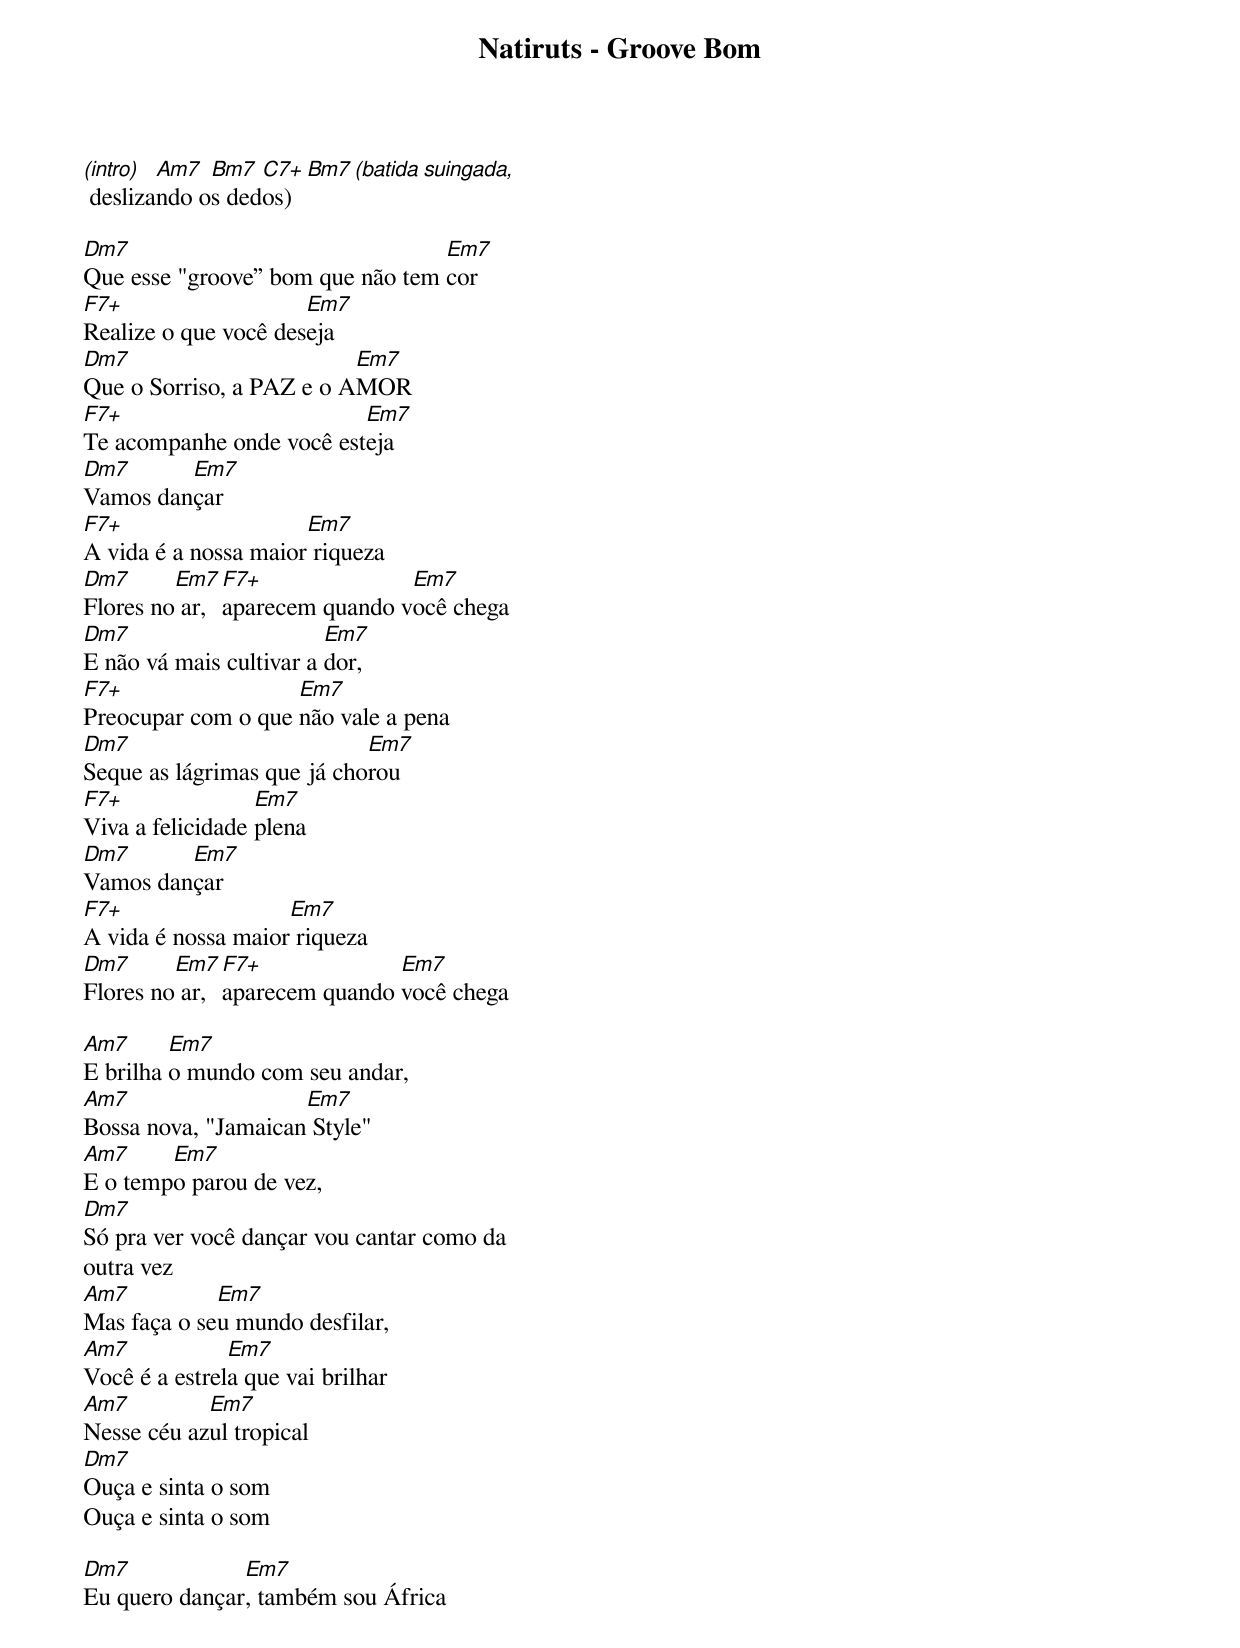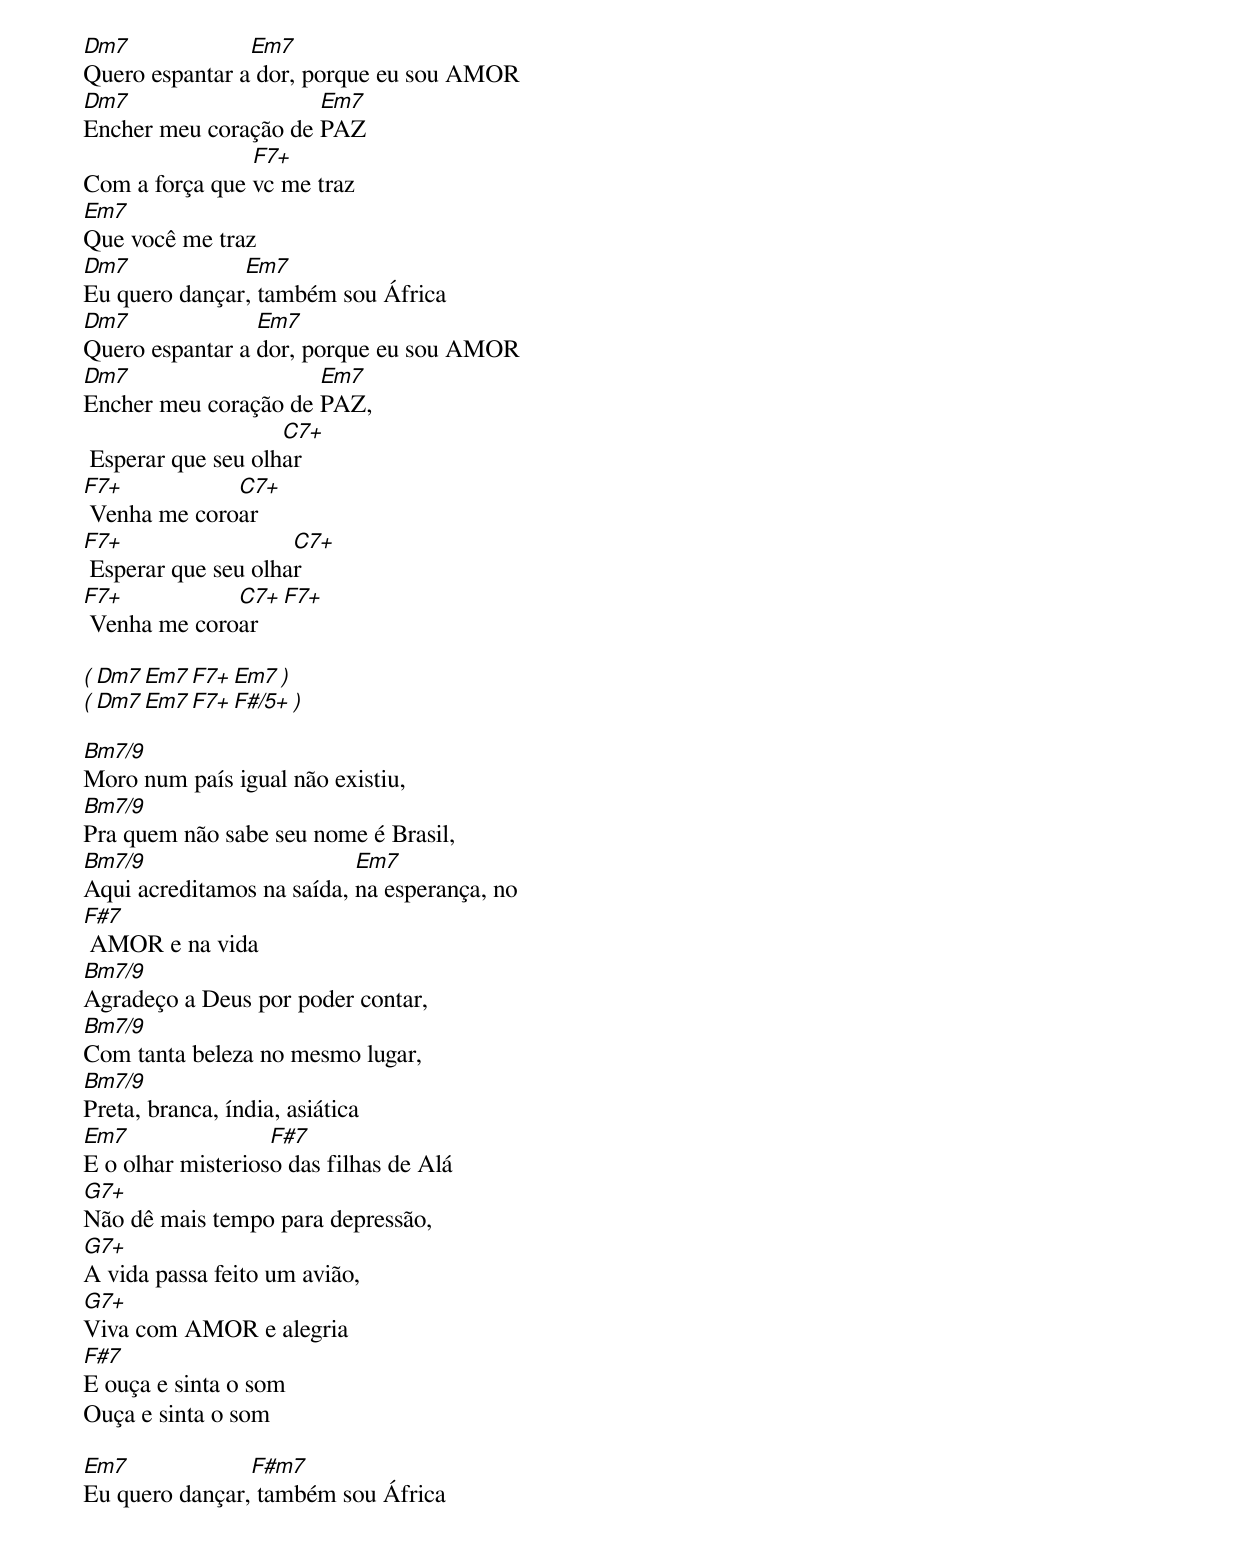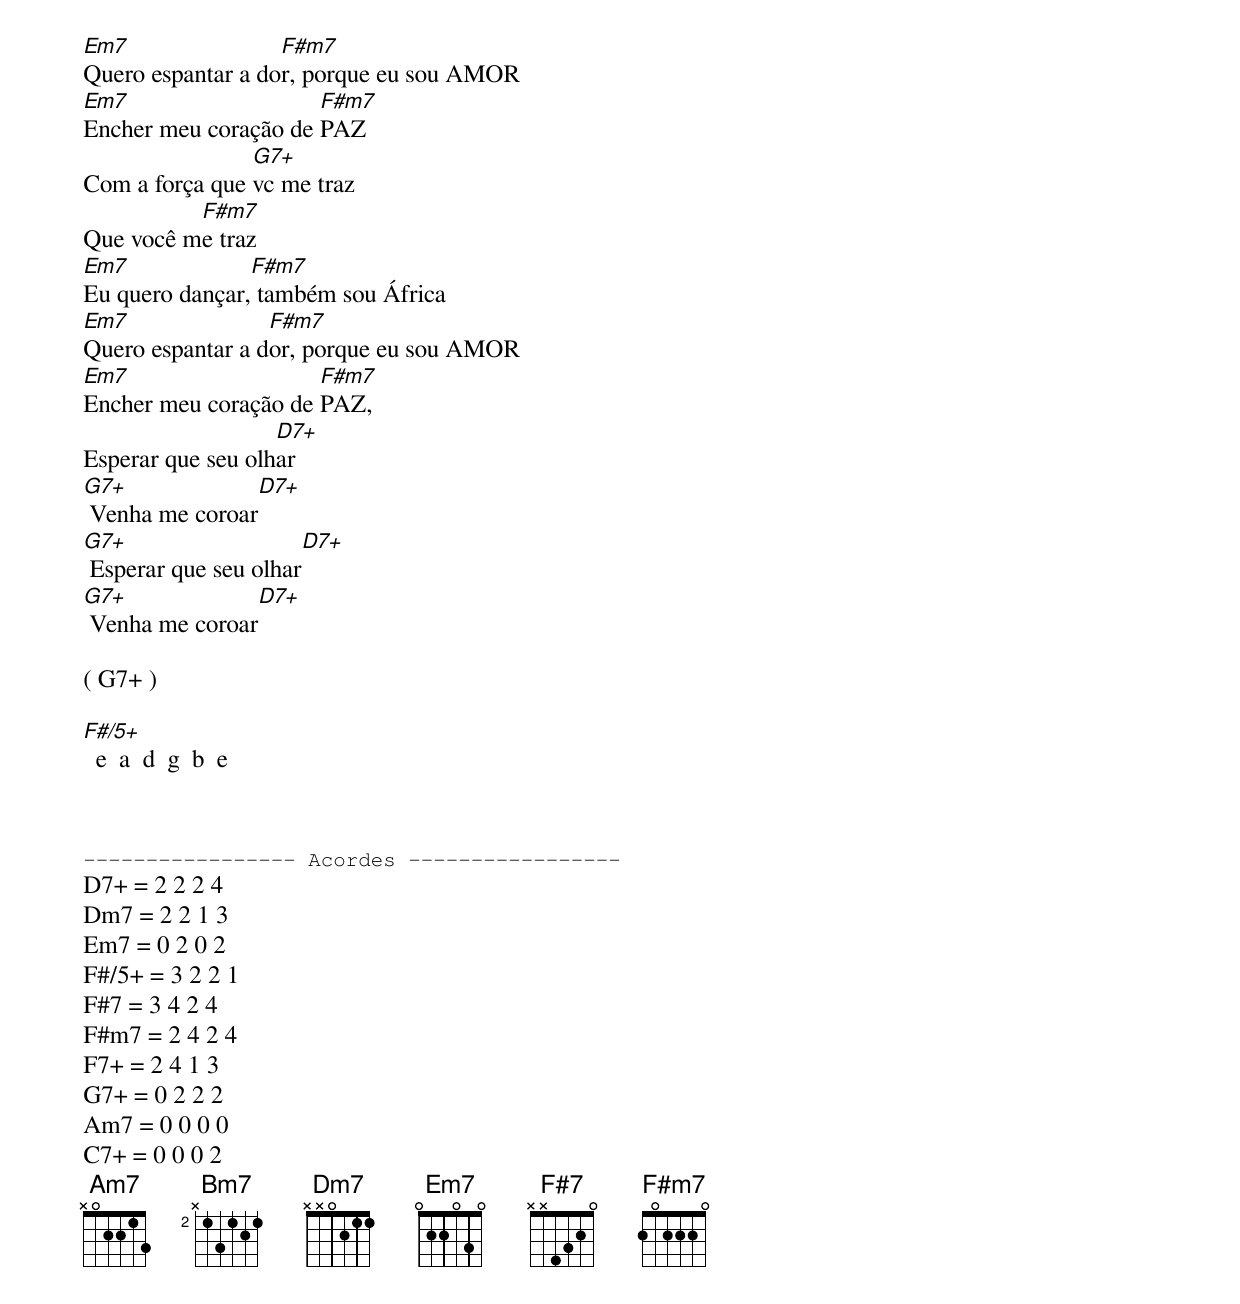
Natiruts - Groove Bom

(intro) Am7  Bm7  C7+  Bm7  (batida suingada,
 deslizando os dedos)

Dm7                               Em7
Que esse "groove” bom que não tem cor
F7+                   Em7
Realize o que você deseja
Dm7                       Em7
Que o Sorriso, a PAZ e o AMOR
F7+                       Em7
Te acompanhe onde você esteja
Dm7      Em7
Vamos dançar
F7+                   Em7
A vida é a nossa maior riqueza
Dm7      Em7  F7+              Em7
Flores no ar, aparecem quando você chega
Dm7                      Em7
E não vá mais cultivar a dor,
F7+                 Em7
Preocupar com o que não vale a pena
Dm7                         Em7
Seque as lágrimas que já chorou
F7+               Em7
Viva a felicidade plena
Dm7      Em7
Vamos dançar
F7+                 Em7
A vida é nossa maior riqueza
Dm7      Em7  F7+             Em7
Flores no ar, aparecem quando você chega

Am7      Em7
E brilha o mundo com seu andar,
Am7                  Em7
Bossa nova, "Jamaican Style"
Am7     Em7
E o tempo parou de vez,
Dm7
Só pra ver você dançar vou cantar como da
outra vez
Am7          Em7
Mas faça o seu mundo desfilar,
Am7            Em7
Você é a estrela que vai brilhar
Am7         Em7
Nesse céu azul tropical
Dm7
Ouça e sinta o som
Ouça e sinta o som

Dm7            Em7
Eu quero dançar, também sou África
Dm7             Em7
Quero espantar a dor, porque eu sou AMOR
Dm7                   Em7
Encher meu coração de PAZ
                F7+
Com a força que vc me traz
Em7
Que você me traz
Dm7            Em7
Eu quero dançar, também sou África
Dm7              Em7
Quero espantar a dor, porque eu sou AMOR
Dm7                   Em7
Encher meu coração de PAZ,
                    C7+
 Esperar que seu olhar
F7+           C7+
 Venha me coroar
F7+                  C7+
 Esperar que seu olhar
F7+           C7+     F7+
 Venha me coroar

( Dm7  Em7  F7+  Em7 )
( Dm7  Em7  F7+  F#/5+ )

Bm7/9
Moro num país igual não existiu,
Bm7/9
Pra quem não sabe seu nome é Brasil,
Bm7/9                      Em7
Aqui acreditamos na saída, na esperança, no
F#7
 AMOR e na vida
Bm7/9
Agradeço a Deus por poder contar,
Bm7/9
Com tanta beleza no mesmo lugar,
Bm7/9
Preta, branca, índia, asiática
Em7                F#7
E o olhar misterioso das filhas de Alá
G7+
Não dê mais tempo para depressão,
G7+
A vida passa feito um avião,
G7+
Viva com AMOR e alegria
F#7
E ouça e sinta o som
Ouça e sinta o som

Em7             F#m7
Eu quero dançar, também sou África
Em7                F#m7
Quero espantar a dor, porque eu sou AMOR
Em7                   F#m7
Encher meu coração de PAZ
                G7+
Com a força que vc me traz
          F#m7
Que você me traz
Em7             F#m7
Eu quero dançar, também sou África
Em7               F#m7
Quero espantar a dor, porque eu sou AMOR
Em7                   F#m7
Encher meu coração de PAZ,
                   D7+
Esperar que seu olhar
G7+             D7+
 Venha me coroar
G7+                   D7+
 Esperar que seu olhar
G7+             D7+
 Venha me coroar

( G7+ )

F#/5+
  e  a  d  g  b  e



----------------- Acordes -----------------
D7+ = 2 2 2 4
Dm7 = 2 2 1 3
Em7 = 0 2 0 2
F#/5+ = 3 2 2 1
F#7 = 3 4 2 4
F#m7 = 2 4 2 4
F7+ = 2 4 1 3
G7+ = 0 2 2 2
Am7 = 0 0 0 0
C7+ = 0 0 0 2
